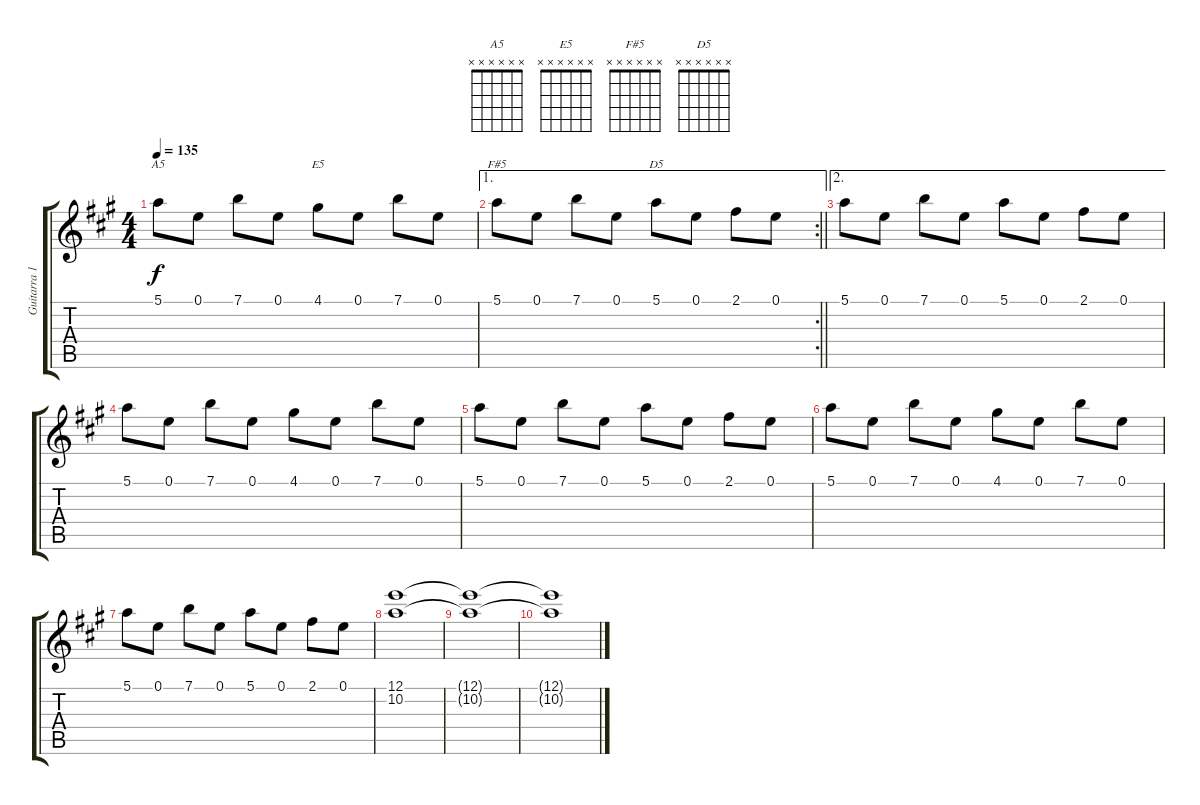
\track ("Guitarra 1" "Guitarra 1") {instrument electricguitarclean}
\staff {score tabs}
\tuning (E4 B3 G3 D3 A2 E2) {hide}
\chord ("A5" x x x x x x)
\chord ("E5" x x x x x x)
\chord ("F#5" x x x x x x)
\chord ("D5" x x x x x x)
\ts (4 4)
\tempo 135
\clef g2
\ks a
5.1.8{ch "A5" dy f} 0.1.8 7.1.8 0.1.8 4.1.8{ch "E5"} 0.1.8 7.1.8 0.1.8 |
\ae 1
\rc 2
\barLineRight lightlight
5.1.8{ch "F#5"} 0.1.8 7.1.8 0.1.8 5.1.8{ch "D5"} 0.1.8 2.1.8 0.1.8 |
\ae 2
5.1.8 0.1.8 7.1.8 0.1.8 5.1.8 0.1.8 2.1.8 0.1.8 |
5.1.8 0.1.8 7.1.8 0.1.8 4.1.8 0.1.8 7.1.8 0.1.8 |
5.1.8 0.1.8 7.1.8 0.1.8 5.1.8 0.1.8 2.1.8 0.1.8 |
5.1.8 0.1.8 7.1.8 0.1.8 4.1.8 0.1.8 7.1.8 0.1.8 |
5.1.8 0.1.8 7.1.8 0.1.8 5.1.8 0.1.8 2.1.8 0.1.8 |
(12.1 10.2).1 |
(12.1{t} 10.2{t}).1 |
(12.1{t} 10.2{t}).1
